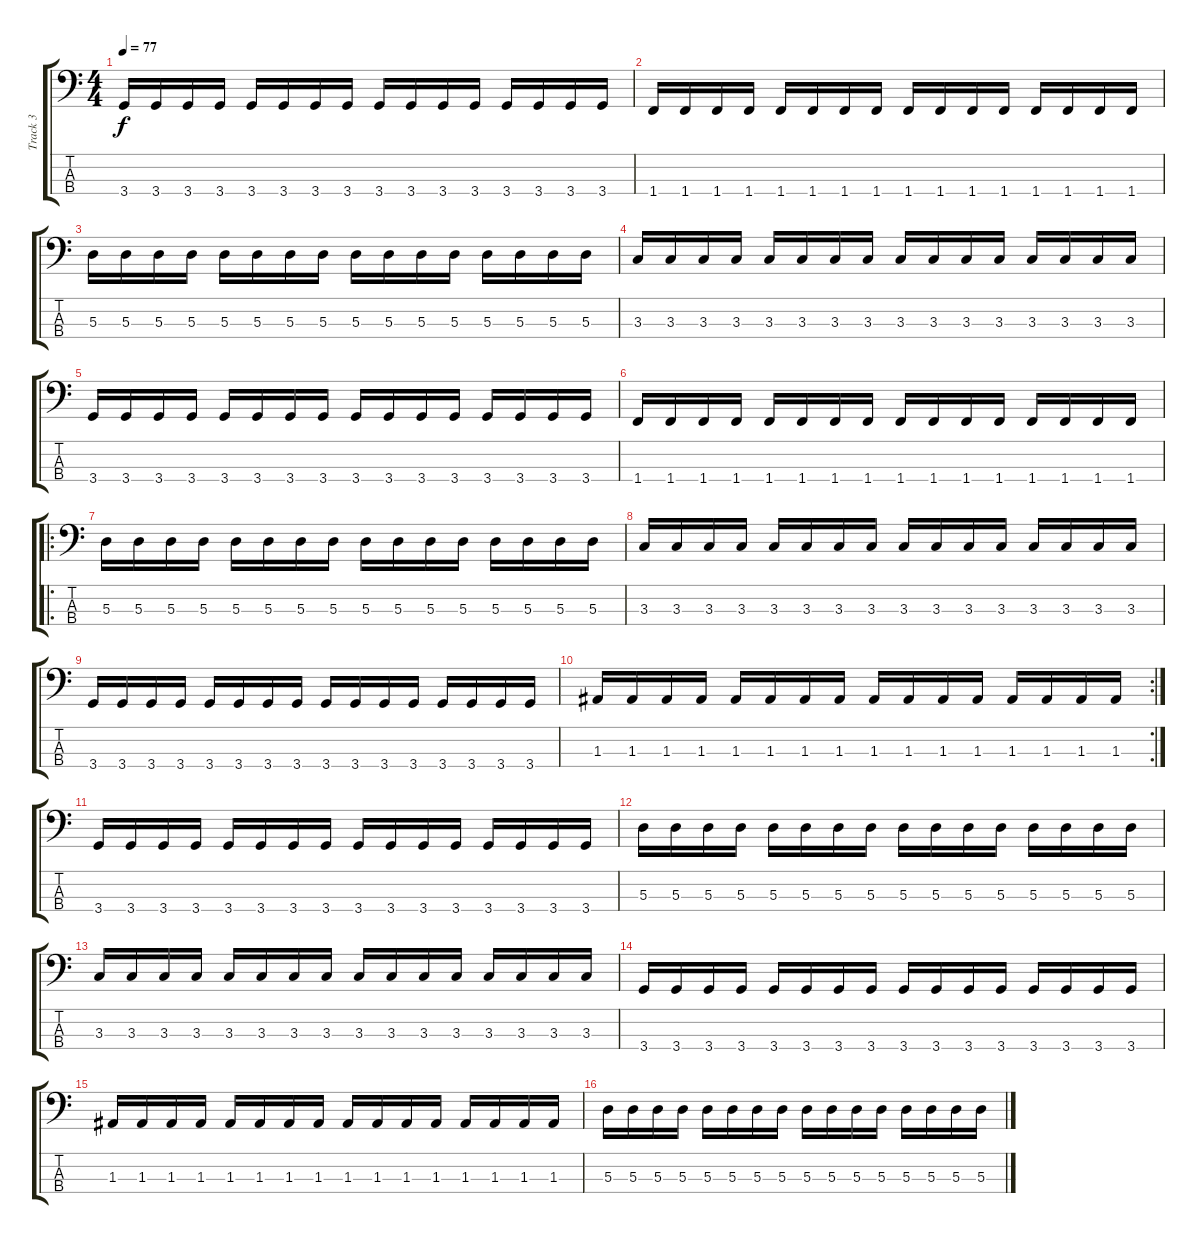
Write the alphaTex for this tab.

\track ("Track 3" "Track 3") {instrument electricbassfinger}
\staff {score tabs}
\tuning (G2 D2 A1 E1) {hide}
\ts (4 4)
\tempo 77
\clef f4
\ks c
3.4.16{dy f} 3.4.16 3.4.16 3.4.16 3.4.16 3.4.16 3.4.16 3.4.16 3.4.16 3.4.16 3.4.16 3.4.16 3.4.16 3.4.16 3.4.16 3.4.16 |
1.4.16 1.4.16 1.4.16 1.4.16 1.4.16 1.4.16 1.4.16 1.4.16 1.4.16 1.4.16 1.4.16 1.4.16 1.4.16 1.4.16 1.4.16 1.4.16 |
5.3.16 5.3.16 5.3.16 5.3.16 5.3.16 5.3.16 5.3.16 5.3.16 5.3.16 5.3.16 5.3.16 5.3.16 5.3.16 5.3.16 5.3.16 5.3.16 |
3.3.16 3.3.16 3.3.16 3.3.16 3.3.16 3.3.16 3.3.16 3.3.16 3.3.16 3.3.16 3.3.16 3.3.16 3.3.16 3.3.16 3.3.16 3.3.16 |
3.4.16 3.4.16 3.4.16 3.4.16 3.4.16 3.4.16 3.4.16 3.4.16 3.4.16 3.4.16 3.4.16 3.4.16 3.4.16 3.4.16 3.4.16 3.4.16 |
1.4.16 1.4.16 1.4.16 1.4.16 1.4.16 1.4.16 1.4.16 1.4.16 1.4.16 1.4.16 1.4.16 1.4.16 1.4.16 1.4.16 1.4.16 1.4.16 |
\ro
5.3.16 5.3.16 5.3.16 5.3.16 5.3.16 5.3.16 5.3.16 5.3.16 5.3.16 5.3.16 5.3.16 5.3.16 5.3.16 5.3.16 5.3.16 5.3.16 |
3.3.16 3.3.16 3.3.16 3.3.16 3.3.16 3.3.16 3.3.16 3.3.16 3.3.16 3.3.16 3.3.16 3.3.16 3.3.16 3.3.16 3.3.16 3.3.16 |
3.4.16 3.4.16 3.4.16 3.4.16 3.4.16 3.4.16 3.4.16 3.4.16 3.4.16 3.4.16 3.4.16 3.4.16 3.4.16 3.4.16 3.4.16 3.4.16 |
\rc 2
1.3.16 1.3.16 1.3.16 1.3.16 1.3.16 1.3.16 1.3.16 1.3.16 1.3.16 1.3.16 1.3.16 1.3.16 1.3.16 1.3.16 1.3.16 1.3.16 |
3.4.16 3.4.16 3.4.16 3.4.16 3.4.16 3.4.16 3.4.16 3.4.16 3.4.16 3.4.16 3.4.16 3.4.16 3.4.16 3.4.16 3.4.16 3.4.16 |
5.3.16 5.3.16 5.3.16 5.3.16 5.3.16 5.3.16 5.3.16 5.3.16 5.3.16 5.3.16 5.3.16 5.3.16 5.3.16 5.3.16 5.3.16 5.3.16 |
3.3.16 3.3.16 3.3.16 3.3.16 3.3.16 3.3.16 3.3.16 3.3.16 3.3.16 3.3.16 3.3.16 3.3.16 3.3.16 3.3.16 3.3.16 3.3.16 |
3.4.16 3.4.16 3.4.16 3.4.16 3.4.16 3.4.16 3.4.16 3.4.16 3.4.16 3.4.16 3.4.16 3.4.16 3.4.16 3.4.16 3.4.16 3.4.16 |
1.3.16 1.3.16 1.3.16 1.3.16 1.3.16 1.3.16 1.3.16 1.3.16 1.3.16 1.3.16 1.3.16 1.3.16 1.3.16 1.3.16 1.3.16 1.3.16 |
5.3.16 5.3.16 5.3.16 5.3.16 5.3.16 5.3.16 5.3.16 5.3.16 5.3.16 5.3.16 5.3.16 5.3.16 5.3.16 5.3.16 5.3.16 5.3.16
